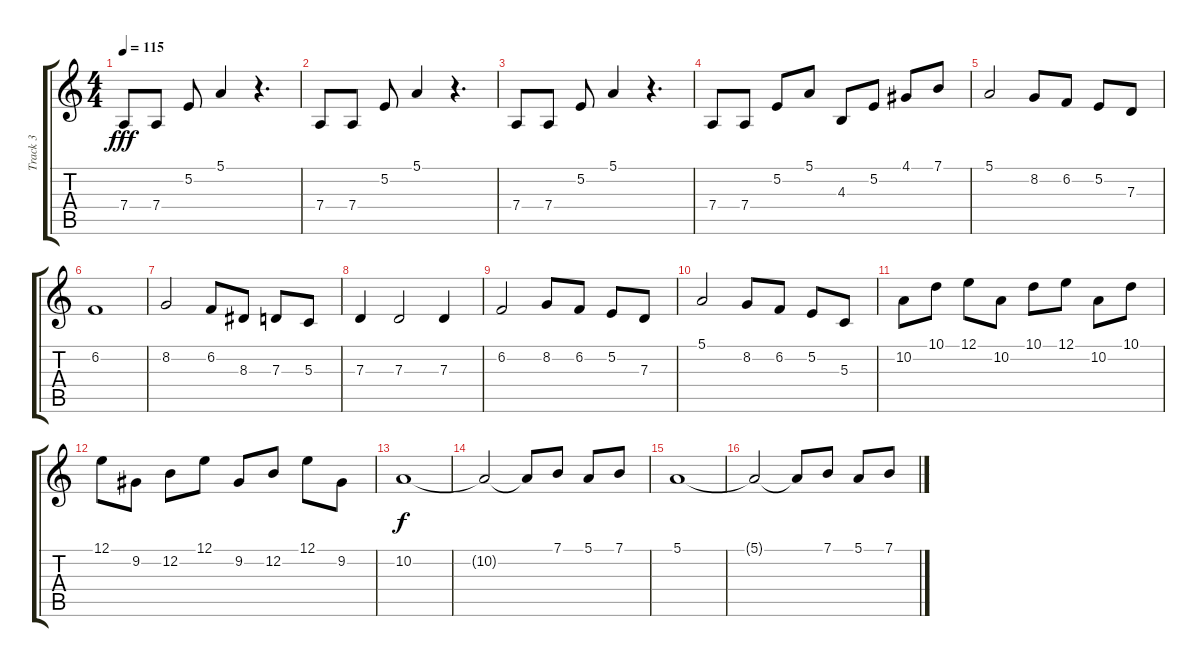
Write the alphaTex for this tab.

\track ("Track 3" "Track 3") {instrument tremolostrings}
\staff {score tabs}
\tuning (E4 B3 G3 D3 A2 E2) {hide}
\ts (4 4)
\tempo 115
\clef g2
\ks c
7.4.8{dy fff} 7.4.8 5.2.8 5.1.4 r.4{d} |
7.4.8 7.4.8 5.2.8 5.1.4 r.4{d} |
7.4.8 7.4.8 5.2.8 5.1.4 r.4{d} |
7.4.8 7.4.8 5.2.8 5.1.8 4.3.8 5.2.8 4.1.8 7.1.8 |
5.1.2 8.2.8 6.2.8 5.2.8 7.3.8 |
6.2.1 |
8.2.2 6.2.8 8.3.8 7.3.8 5.3.8 |
7.3.4 7.3.2 7.3.4 |
6.2.2 8.2.8 6.2.8 5.2.8 7.3.8 |
5.1.2 8.2.8 6.2.8 5.2.8 5.3.8 |
10.2.8 10.1.8 12.1.8 10.2.8 10.1.8 12.1.8 10.2.8 10.1.8 |
12.1.8 9.2.8 12.2.8 12.1.8 9.2.8 12.2.8 12.1.8 9.2.8 |
10.2.1{dy f} |
10.2{t}.2 10.2{t}.8 7.1.8 5.1.8 7.1.8 |
5.1.1 |
5.1{t}.2 5.1{t}.8 7.1.8 5.1.8 7.1.8
